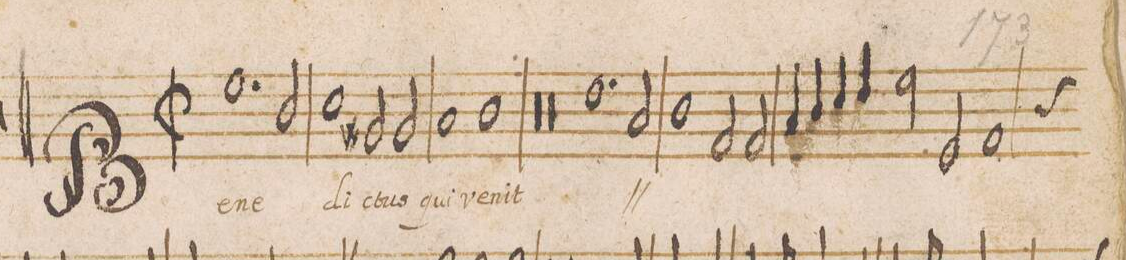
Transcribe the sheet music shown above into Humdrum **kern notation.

**kern	**text
*I"TENOR	*
*clefC4	*
*k[b-]	*
*met(C|)	*
*M2/1	*
1.d	Be-
2A/	-ne-
=2-	=2-
1B-	-dic-
2F#X/	-tus
2F#/	qui
=3-	=3-
1G	ve-
1A	-nit
=4-	=4-
00r	.
=5-	=5-
=6-	=6-
00r	.
=7-	=7-
=8-	=8-
*	*ij
1.c	Be-
2G/	-ne-
=9-	=9-
1A	-dic-
2E/	-tus
2E/	qui
=10-	=10-
4G/	ve-
4A/	.
4B-/	.
4c/	.
*2\right	*
2d\	.
2D/	.
=11-	=11-
1E	-nit
*custos:A	*
*-	*-
